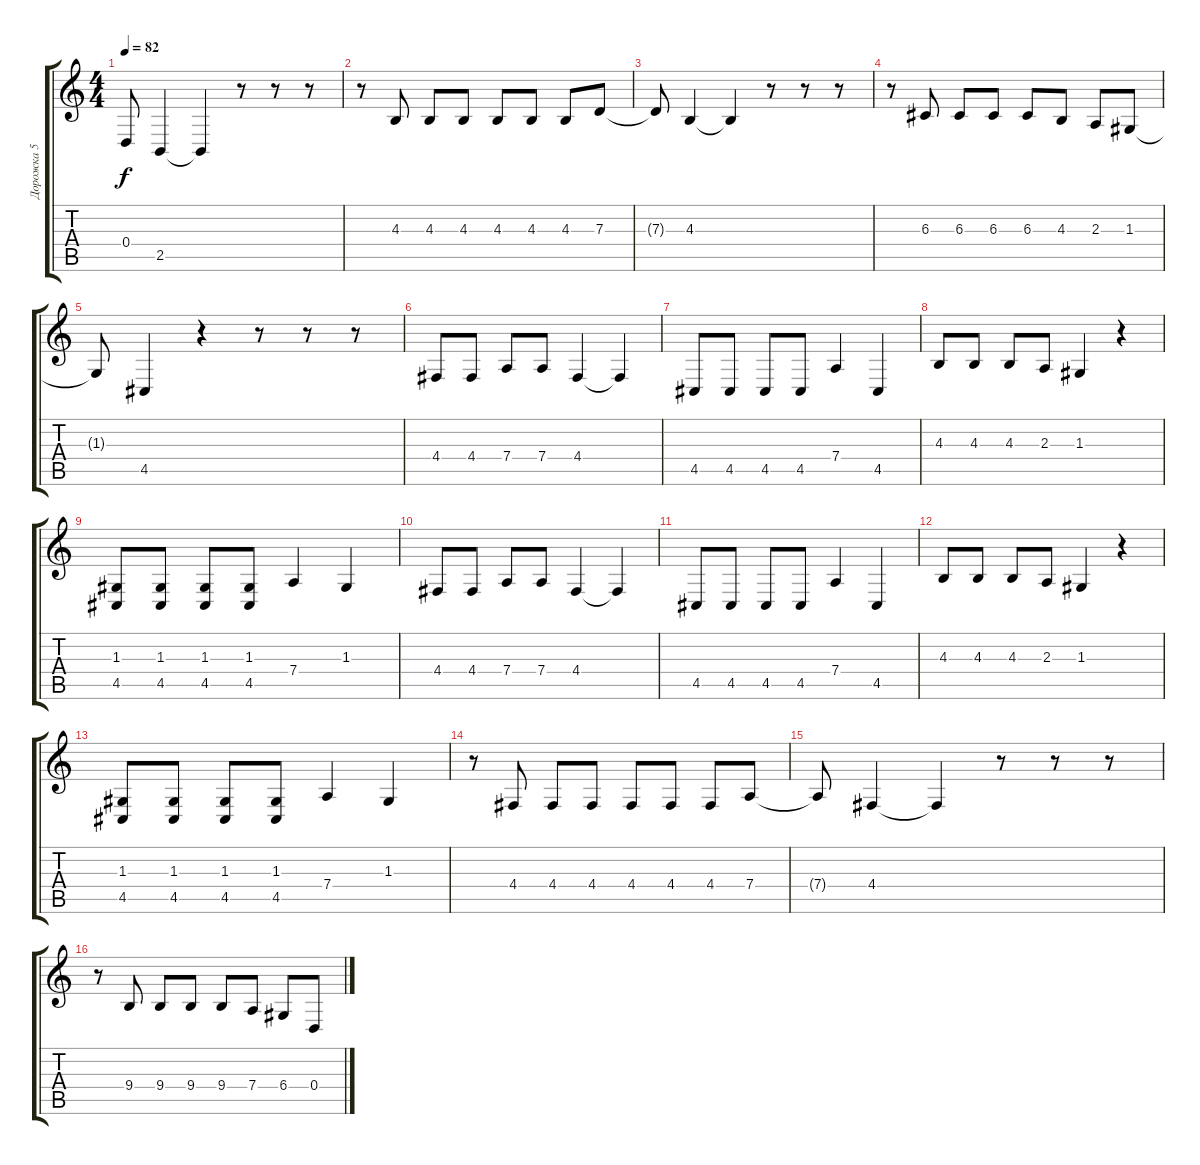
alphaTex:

\track ("Дорожка 5" "Дорожка 5") {instrument viola}
\staff {score tabs}
\tuning (E4 B3 G3 D3 A2 E2) {hide}
\ts (4 4)
\tempo 82
\clef g2
\ks c
0.4{t}.8{dy f} 2.5.4 2.5{t}.4 r.8 r.8 r.8 |
r.8 4.3.8 4.3.8 4.3.8 4.3.8 4.3.8 4.3.8 7.3.8 |
7.3{t}.8 4.3.4 4.3{t}.4 r.8 r.8 r.8 |
r.8 6.3.8 6.3.8 6.3.8 6.3.8 4.3.8 2.3.8 1.3.8 |
1.3{t}.8 4.5.4 r.4 r.8 r.8 r.8 |
4.4.8 4.4.8 7.4.8 7.4.8 4.4.4 4.4{t}.4 |
4.5.8 4.5.8 4.5.8 4.5.8 7.4.4 4.5.4 |
4.3.8 4.3.8 4.3.8 2.3.8 1.3.4 r.4 |
(1.3 4.5).8 (1.3 4.5).8 (1.3 4.5).8 (1.3 4.5).8 7.4.4 1.3.4 |
4.4.8 4.4.8 7.4.8 7.4.8 4.4.4 4.4{t}.4 |
4.5.8 4.5.8 4.5.8 4.5.8 7.4.4 4.5.4 |
4.3.8 4.3.8 4.3.8 2.3.8 1.3.4 r.4 |
(1.3 4.5).8 (1.3 4.5).8 (1.3 4.5).8 (1.3 4.5).8 7.4.4 1.3.4 |
r.8 4.4.8 4.4.8 4.4.8 4.4.8 4.4.8 4.4.8 7.4.8 |
7.4{t}.8 4.4.4 4.4{t}.4 r.8 r.8 r.8 |
r.8 9.4.8 9.4.8 9.4.8 9.4.8 7.4.8 6.4.8 0.4.8
